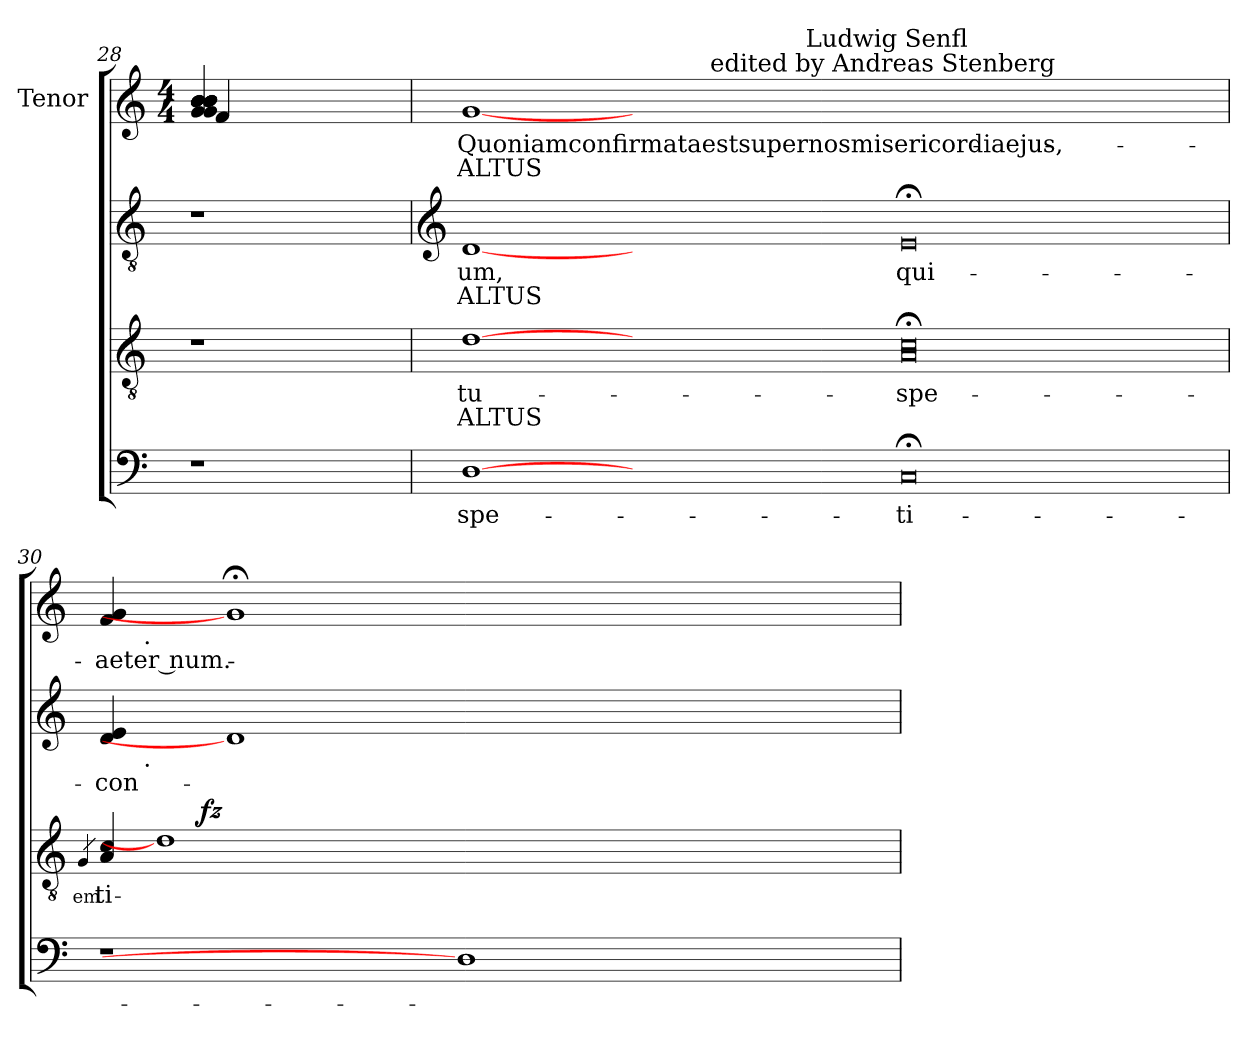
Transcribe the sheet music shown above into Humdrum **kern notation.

**kern	**text	**kern	**text	**text	**dynam	**kern	**text	**text	**kern	**text	**text
*part4	*part4	*part3	*part3	*part3	*part3	*part2	*part2	*part2	*part1	*part1	*part1
*staff4	*staff4	*staff3	*staff3	*staff3	*staff3	*staff2	*staff2	*staff2	*staff1	*staff1	*staff1
*	*	*	*	*	*	*	*	*	*I"Tenor	*	*
!!LO:PB:g=z
*clefF4	*	*clefGv2	*	*	*	*clefGv2	*	*	*clefG2	*	*
*k[]	*	*k[]	*	*	*	*k[]	*	*	*k[]	*	*
*C:	*	*C:	*	*	*	*C:	*	*	*C:	*	*
*	*	*	*	*	*	*	*	*	*M4/4	*	*
=28	=28	=28	=28	=28	=28	=28	=28	=28	=28	=28	=28
!	!	!	!	!	!	!	!	!	!LO:N:n=1:head=solid	!	!
!	!	!	!	!	!	!	!	!	!LO:N:n=2:head=solid	!	!
!	!	!	!	!	!	!	!	!	!LO:N:n=3:head=solid	!	!
!	!	!	!	!	!	!	!	!	!LO:N:n=4:head=solid	!	!
!	!	!	!	!	!	!	!	!	!LO:N:n=5:head=solid	!	!
!	!	!	!	!	!	!	!	!	!LO:N:n=6:head=solid	!	!
!	!	!	!	!	!	!	!	!	!LO:N:n=7:head=solid	!	!
!	!	!	!	!	!	!	!	!	!LO:N:n=8:head=solid	!	!
!	!	!	!	!	!	!	!	!	!LO:N:n=9:head=solid	!	!
!	!	!	!	!	!	!	!	!	!LO:N:n=10:head=solid	!	!
!	!	!	!	!	!	!	!	!	!LO:N:n=11:head=solid	!	!
*	*	*	*	*	*	*	*	*	*^	*	*
!	!	!	!	!	!	!	!	!	!LO:N:n=12:head=solid	!LO:N:head=solid	!LO:LY:b	!
1r	.	1r	.	.	.	1r	.	.	4g/ 4g/ 4b/ 4b/ 4b/ 4b/ 4b/ 4b/ 4b/ 4b/ 4b/ 4b/	4f/	.	.
.	.	.	.	.	.	.	.	.	2.ryy	2.ryy	.	.
*	*	*	*	*	*	*	*	*	*v	*v	*	*
!!LO:LB:g=z
=29	=29	=29	=29	=29	=29	=29	=29	=29	=29	=29	=29
*	*	*	*	*	*	*clefG2	*	*	*	*	*
*	*	*	*	*	*	*	*	*	*^	*	*
!	!	!	!	!	!	!	!	!	!LO:TX:a:t=D ISCANT	!	!	!
!	!LO:LY:b:rj	!	!LO:LY:b:rj	!LO:LY:b:rj	!	!	!LO:LY:b:rj	!LO:LY:b:rj	!	!	!LO:LY:b:rj	!LO:LY:b:rj
*	*	*	*	*	*	*	*	*	*v	*v	*	*
[1D	spe-	[1d	tu-	ALTUS	.	[1d	-um,	ALTUS	[1g	[2]Quoniamconfirmataestsupernosmisericordiaejus,-	ALTUS
1ryy	.	1ryy	.	.	.	1ryy	.	.	4ryy	.	.
!	!	!	!	!	!	!	!	!	!LO:TX:a:t=edited by Andreas Stenberg	!	!
.	.	.	.	.	.	.	.	.	4.ryy	.	.
!	!	!	!	!	!	!	!	!	!LO:TX:a:t=Ludwig Senfl	!	!
.	.	.	.	.	.	.	.	.	0ryy	.	.
!	!LO:LY:b:rj	!	!LO:LY:b	!	!	!	!LO:LY:b	!	!	!	!
0C;	-ti-	0A;< 0c;<	spe-	.	.	0e;	qui-	.	.	.	.
.	.	.	.	.	.	.	.	.	4.ryy	.	.
!!LO:LB:g=z
=30!	=30!	=30!	=30!	=30!	=30!	=30!	=30!	=30!	=30!	=30!	=30!
*	*	*^	*	*	*	*	*	*	*	*	*
*	*	*	*^	*	*	*	*	*	*	*	*	*
!	!	!	!	!	!LO:LY:b	!	!	!	!	!	!	!	!
.	.	.	.	4qG/	-em	.	.	.	.	.	.	.	.
!	!	!	!LO:N:n=1:head=solid	!	!	!	!	!	!	!	!	!	!
!	!	!	!LO:N:n=2:head=solid	!	!LO:LY:b:rj	!	!	!LO:N:n=1:head=solid	!	!	!	!	!
!	!	!	!	!	!	!	!	!LO:N:n=2:head=solid	!LO:LY:b:rj	!	!LO:N:n=1:head=solid	!	!
!	!	!	!	!	!	!	!	!	!	!	!LO:N:n=2:head=solid	!LO:LY:b:rj	!
*	*	*	*	*^	*	*	*	*^	*	*	*^	*	*
1r	.	8ryy	4A/ 4c/	2ryy	8ryy	-ti-	.	.	4d/ 4e/	16..ryy	con-	.	4f/ 4g/	16..ryy	ae­ter num.-	.
!	!	!	!	!	!	!	!	!	!	!	!	!	!	!LO:TX:b:t=.	!	!
!	!	!	!	!	!	!	!	!	!	!LO:TX:b:t=.	!	!	!	!	!	!
.	.	.	.	.	.	.	.	.	.	1ryy	.	.	.	1ryy	.	.
.	.	1d]	.	.	16ryy	.	.	.	.	.	.	.	.	.	.	.
.	.	.	.	.	64ryy	.	.	.	.	.	.	.	.	.	.	.
!	!	!	!	!	!	!	!	!LO:DY:b	!	!	!	!	!	!	!	!
.	.	.	.	.	1ryy	.	.	fz	.	.	.	.	.	.	.	.
.	.	.	2ryy	.	.	.	.	.	1d]	.	.	.	1g;]	.	.	.
.	.	.	.	4ryy	.	.	.	.	.	.	.	.	.	.	.	.
.	.	.	4ryy	32.ryy	.	.	.	.	.	.	.	.	.	.	.	.
.	.	.	.	1ryy	.	.	.	.	.	.	.	.	.	.	.	.
1D]	.	.	32.ryy	.	.	.	.	.	.	.	.	.	.	.	.	.
.	.	.	2ryy	.	.	.	.	.	.	.	.	.	.	.	.	.
.	.	.	.	.	.	.	.	.	.	2ryy	.	.	.	2ryy	.	.
.	.	16ryy	.	.	.	.	.	.	.	.	.	.	.	.	.	.
.	.	64ryy	.	.	.	.	.	.	.	.	.	.	.	.	.	.
.	.	2ryy	.	.	2ryy	.	.	.	.	.	.	.	.	.	.	.
.	.	.	.	.	.	.	.	.	2.ryy	.	.	.	2.ryy	.	.	.
.	.	.	4ryy	.	.	.	.	.	.	.	.	.	.	.	.	.
.	.	.	.	.	.	.	.	.	.	4ryy	.	.	.	4ryy	.	.
.	.	4ryy	.	.	4ryy	.	.	.	.	.	.	.	.	.	.	.
.	.	.	8ryy	8ryy	.	.	.	.	.	.	.	.	.	.	.	.
.	.	.	.	.	.	.	.	.	.	8ryy	.	.	.	8ryy	.	.
.	.	.	16ryy	16ryy	.	.	.	.	.	.	.	.	.	.	.	.
.	.	32.ryy	.	.	32.ryy	.	.	.	.	.	.	.	.	.	.	.
.	.	.	64ryy	64ryy	.	.	.	.	.	64ryy	.	.	.	64ryy	.	.
*	*	*v	*v	*v	*v	*	*	*	*	*	*	*	*v	*v	*	*
*	*	*	*	*	*	*v	*v	*	*	*	*	*
=!	=!	=!	=!	=!	=!	=!	=!	=!	=!	=!	=!
*-	*-	*-	*-	*-	*-	*-	*-	*-	*-	*-	*-
